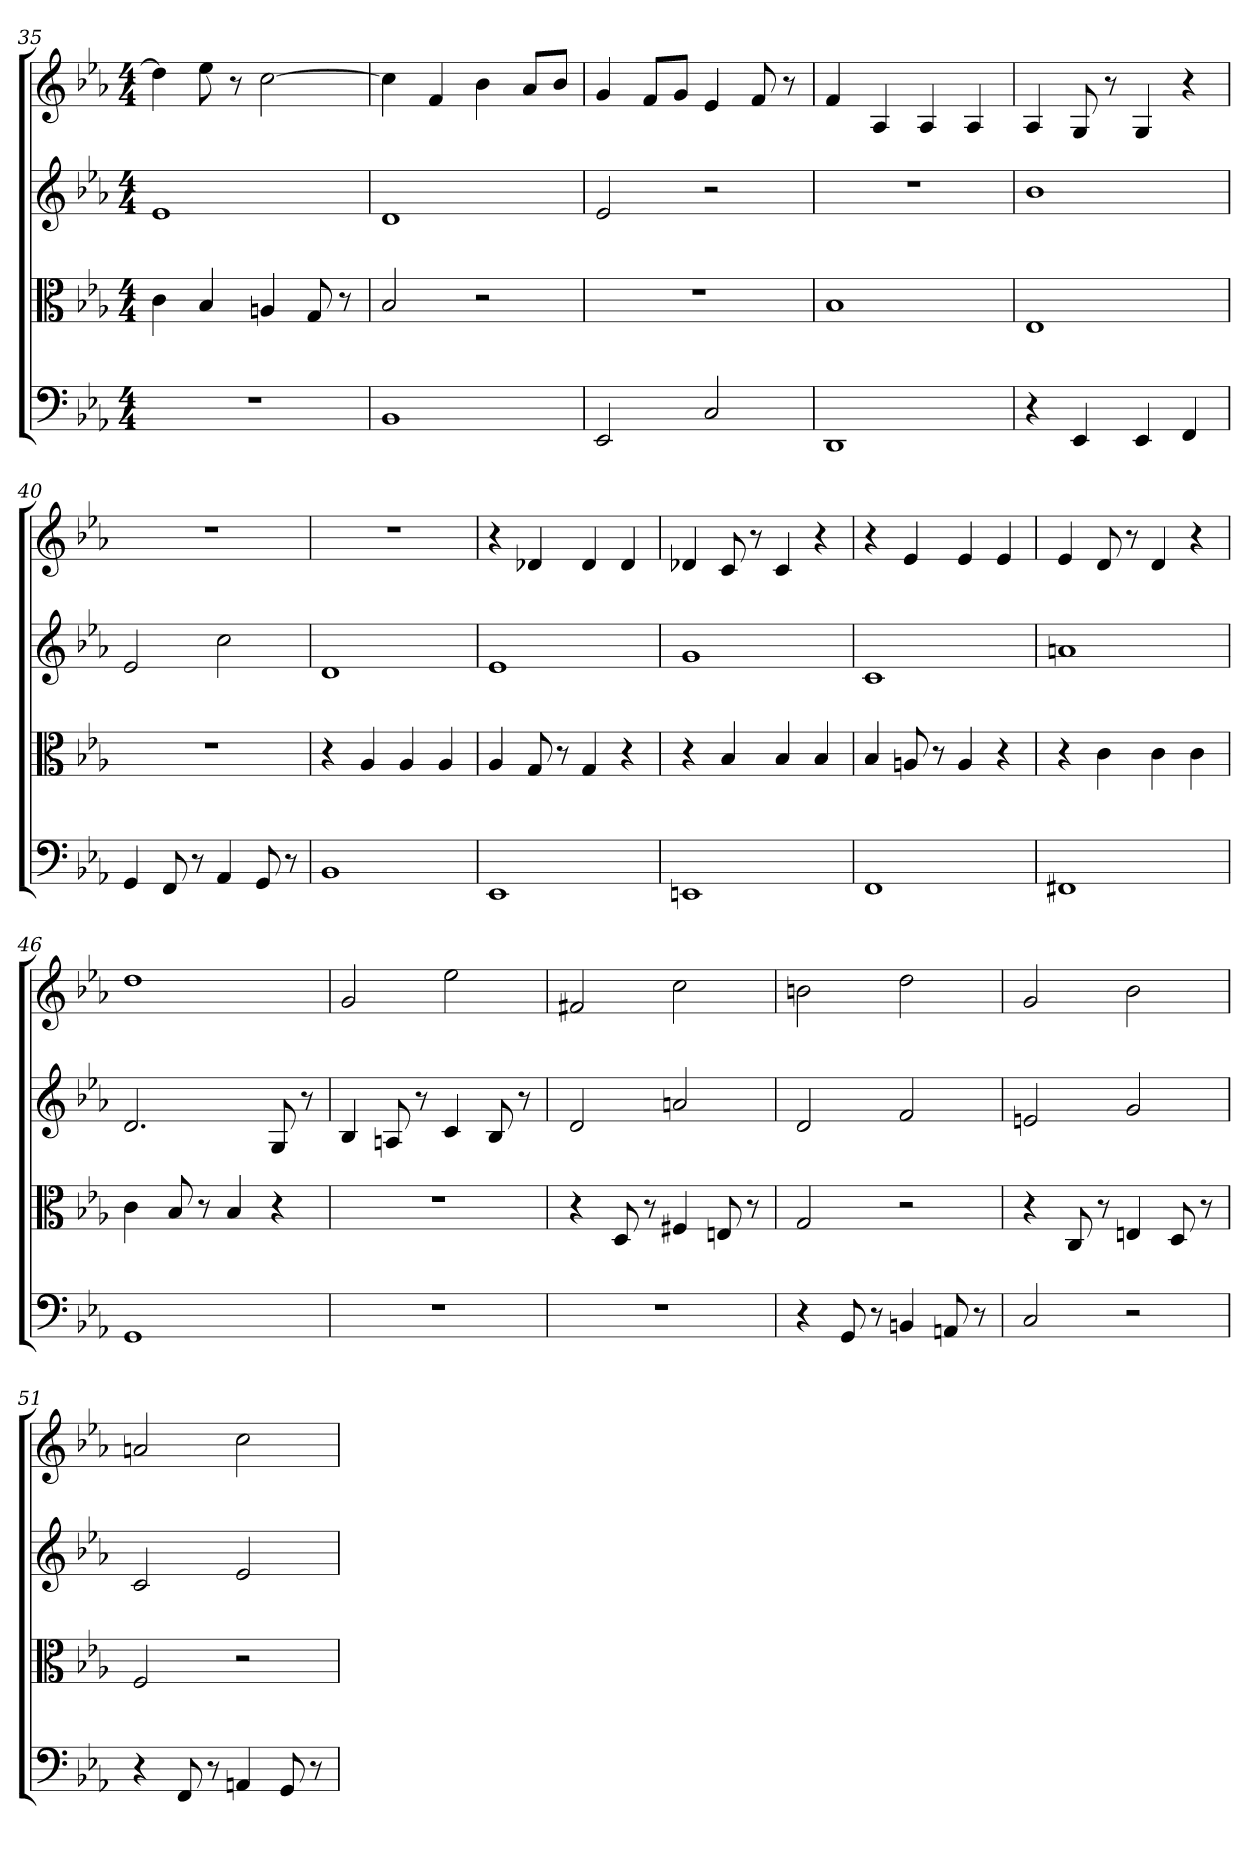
**kern	**kern	**kern	**kern
*part4	*part3	*part2	*part1
*staff4	*staff3	*staff2	*staff1
*clefF4	*clefC3	*clefG2	*clefG2
*k[b-e-a-]	*k[b-e-a-]	*k[b-e-a-]	*k[b-e-a-]
*c:	*c:	*c:	*c:
*M4/4	*M4/4	*M4/4	*M4/4
=35	=35	=35	=35
1r	4c	1e-	4dd]
.	4B-	.	8ee-
.	.	.	8r
.	4An	.	[2cc
.	8G	.	.
.	8r	.	.
=36	=36	=36	=36
1BB-	2B-	1d	4cc]
.	.	.	4f
.	2r	.	4b-
.	.	.	8a-/L
.	.	.	8b-/J
=37	=37	=37	=37
2EE-	1r	2e-	4g
.	.	.	8f/L
.	.	.	8g/J
2C	.	2r	4e-
.	.	.	8f
.	.	.	8r
=38	=38	=38	=38
1DD	1B-	1r	4f
.	.	.	4A-
.	.	.	4A-
.	.	.	4A-
=39	=39	=39	=39
4r	1E-	1b-	4A-
4EE-	.	.	8G
.	.	.	8r
4EE-	.	.	4G
4FF	.	.	4r
=40	=40	=40	=40
4GG	1r	2e-	1r
8FF	.	.	.
8r	.	.	.
4AA-	.	2cc	.
8GG	.	.	.
8r	.	.	.
=41	=41	=41	=41
1BB-	4r	1d	1r
.	4A-	.	.
.	4A-	.	.
.	4A-	.	.
=42	=42	=42	=42
1EE-	4A-	1e-	4r
.	8G	.	4d-X
.	8r	.	.
.	4G	.	4d-
.	4r	.	4d-
=43	=43	=43	=43
1EEn	4r	1g	4d-X
.	4B-	.	8c
.	.	.	8r
.	4B-	.	4c
.	4B-	.	4r
=44	=44	=44	=44
1FF	4B-	1c	4r
.	8An	.	4e-
.	8r	.	.
.	4A	.	4e-
.	4r	.	4e-
=45	=45	=45	=45
1FF#X	4r	1an	4e-
.	4c	.	8d
.	.	.	8r
.	4c	.	4d
.	4c	.	4r
=46	=46	=46	=46
1GG	4c	2.d	1dd
.	8B-	.	.
.	8r	.	.
.	4B-	.	.
.	4r	8G	.
.	.	8r	.
=47	=47	=47	=47
1r	1r	4B-	2g
.	.	8An	.
.	.	8r	.
.	.	4c	2ee-
.	.	8B-	.
.	.	8r	.
=48	=48	=48	=48
1r	4r	2d	2f#X
.	8D	.	.
.	8r	.	.
.	4F#X	2an	2cc
.	8En	.	.
.	8r	.	.
=49	=49	=49	=49
4r	2G	2d	2bn
8GG	.	.	.
8r	.	.	.
4BBn	2r	2f	2dd
8AAn	.	.	.
8r	.	.	.
=50	=50	=50	=50
2C	4r	2en	2g
.	8C	.	.
.	8r	.	.
2r	4En	2g	2b-
.	8D	.	.
.	8r	.	.
=51	=51	=51	=51
4r	2F	2c	2an
8FF	.	.	.
8r	.	.	.
4AAn	2r	2e-	2cc
8GG	.	.	.
8r	.	.	.
=	=	=	=
*-	*-	*-	*-
